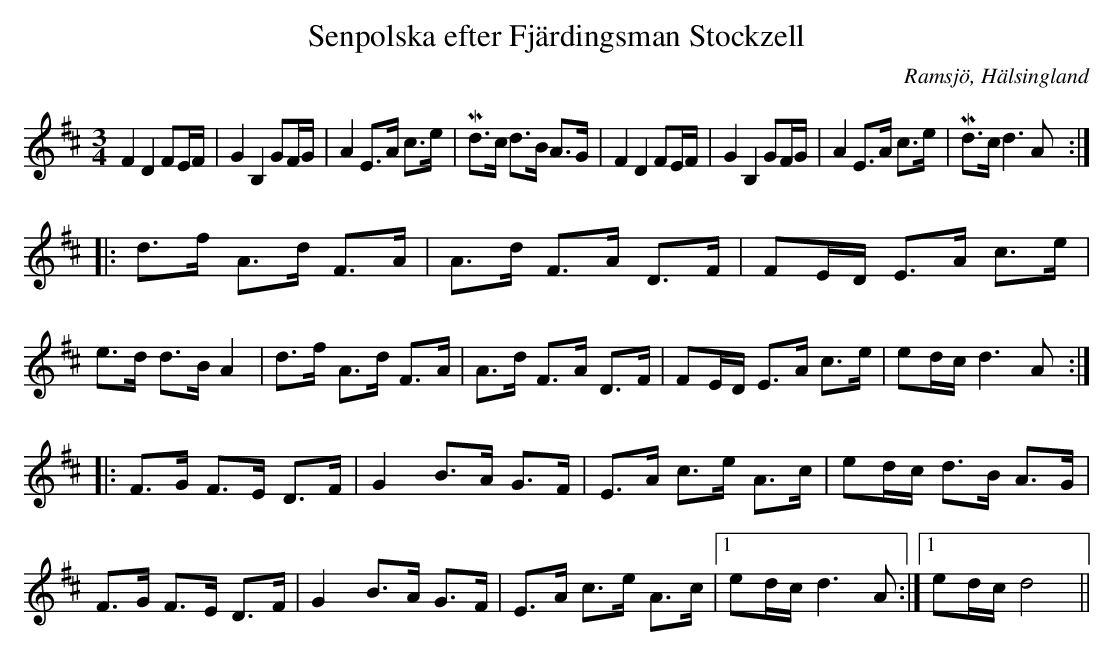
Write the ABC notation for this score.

X:1
T: Senpolska efter Fjärdingsman Stockzell
O: Ramsjö, Hälsingland
M:3/4
L:1/8
K:D
F2 D2 FE/F/|G2 B,2 GF/G/| A2 E>A c>e|Md>c d>B A>G|F2 D2 FE/F/|G2 B,2 GF/G/| A2 E>A c>e|Md>c d2>A2:|
|:d>f A>d F>A| A>d F>A D>F|FE/D/ E>A c>e|e>d d>B A2|d>f A>d F>A| A>d F>A D>F|FE/D/ E>A c>e|ed/c/ d2>A2:|
|:F>G F>E D>F|G2 B>A G>F|E>A c>e A>c|ed/c/ d>B A>G|F>G F>E D>F|G2 B>A G>F|E>A c>e A>c|1 ed/c/ d2>A2:|1 ed/c/ d4||
